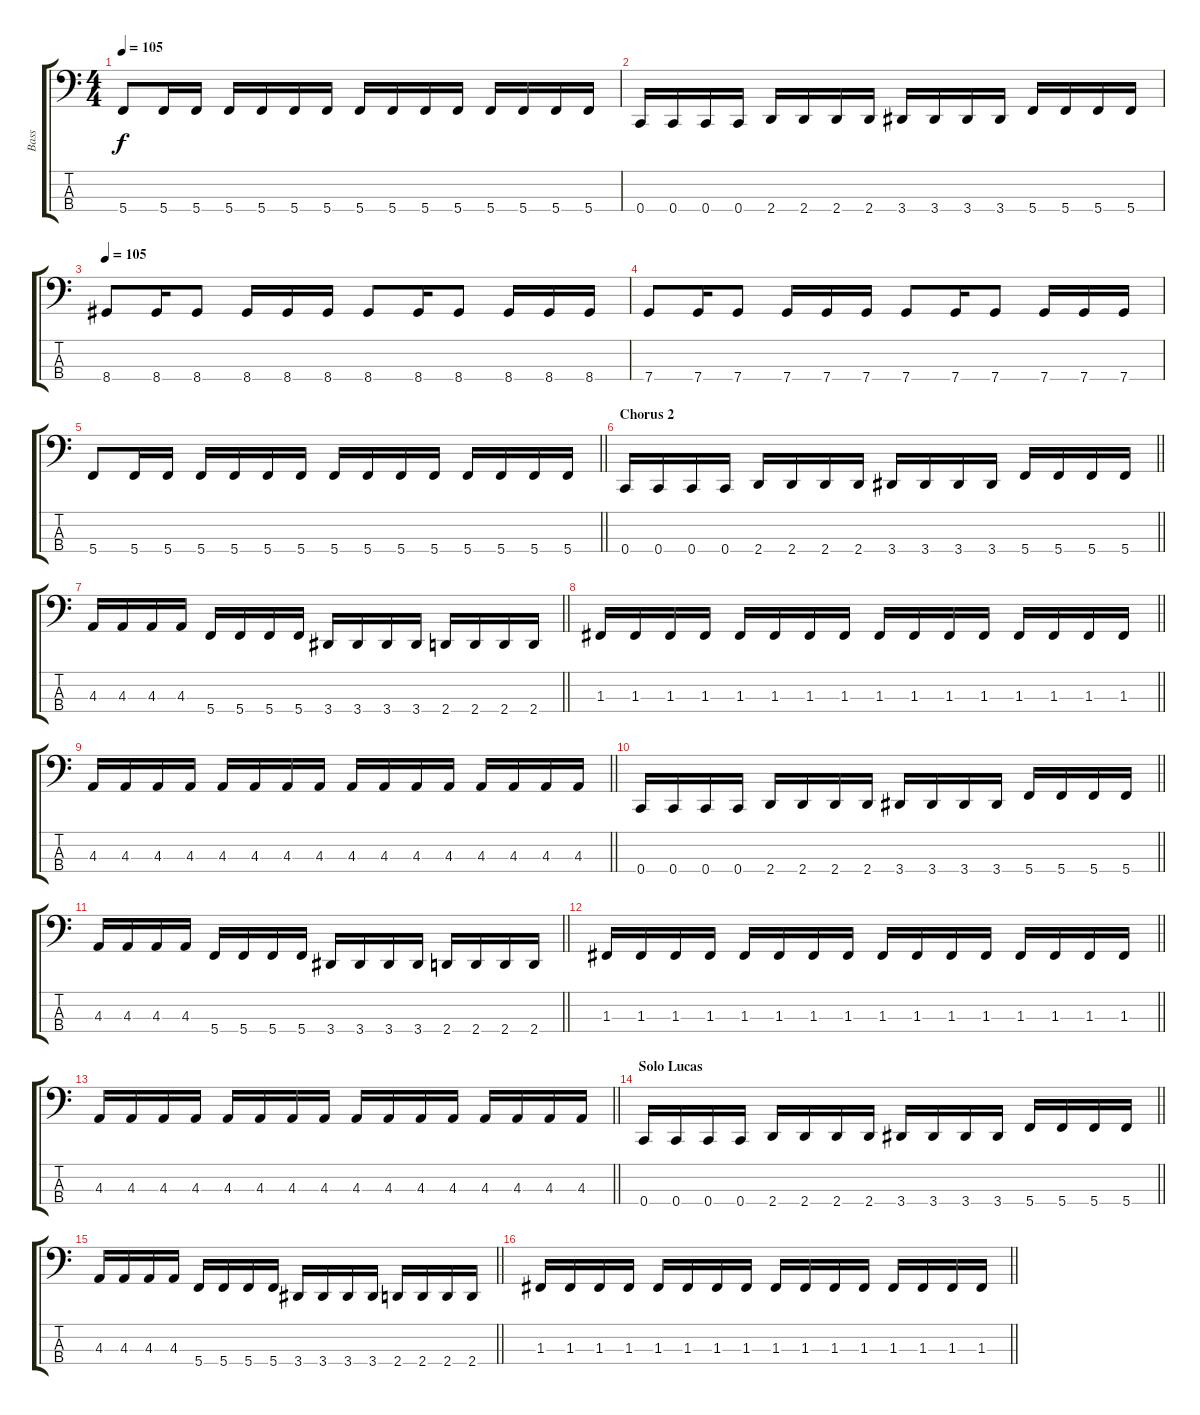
\track ("Bass" "Bass") {instrument electricbasspick}
\staff {score tabs}
\tuning (Eb2 Bb1 F1 C1) {hide}
\ts (4 4)
\tempo 105
\clef f4
\ks c
5.4.8{dy f} 5.4.16 5.4.16 5.4.16 5.4.16 5.4.16 5.4.16 5.4.16 5.4.16 5.4.16 5.4.16 5.4.16 5.4.16 5.4.16 5.4.16 |
0.4.16 0.4.16 0.4.16 0.4.16 2.4.16 2.4.16 2.4.16 2.4.16 3.4.16 3.4.16 3.4.16 3.4.16 5.4.16 5.4.16 5.4.16 5.4.16 |
\tempo 105
8.4.8 8.4.16 8.4.8 8.4.16 8.4.16 8.4.16 8.4.8 8.4.16 8.4.8 8.4.16 8.4.16 8.4.16 |
7.4.8 7.4.16 7.4.8 7.4.16 7.4.16 7.4.16 7.4.8 7.4.16 7.4.8 7.4.16 7.4.16 7.4.16 |
\barLineRight lightlight
5.4.8 5.4.16 5.4.16 5.4.16 5.4.16 5.4.16 5.4.16 5.4.16 5.4.16 5.4.16 5.4.16 5.4.16 5.4.16 5.4.16 5.4.16 |
\section ("" "Chorus 2")
\barLineRight lightlight
0.4.16 0.4.16 0.4.16 0.4.16 2.4.16 2.4.16 2.4.16 2.4.16 3.4.16 3.4.16 3.4.16 3.4.16 5.4.16 5.4.16 5.4.16 5.4.16 |
\barLineRight lightlight
4.3.16 4.3.16 4.3.16 4.3.16 5.4.16 5.4.16 5.4.16 5.4.16 3.4.16 3.4.16 3.4.16 3.4.16 2.4.16 2.4.16 2.4.16 2.4.16 |
\barLineRight lightlight
1.3.16 1.3.16 1.3.16 1.3.16 1.3.16 1.3.16 1.3.16 1.3.16 1.3.16 1.3.16 1.3.16 1.3.16 1.3.16 1.3.16 1.3.16 1.3.16 |
\barLineRight lightlight
4.3.16 4.3.16 4.3.16 4.3.16 4.3.16 4.3.16 4.3.16 4.3.16 4.3.16 4.3.16 4.3.16 4.3.16 4.3.16 4.3.16 4.3.16 4.3.16 |
\barLineRight lightlight
0.4.16 0.4.16 0.4.16 0.4.16 2.4.16 2.4.16 2.4.16 2.4.16 3.4.16 3.4.16 3.4.16 3.4.16 5.4.16 5.4.16 5.4.16 5.4.16 |
\barLineRight lightlight
4.3.16 4.3.16 4.3.16 4.3.16 5.4.16 5.4.16 5.4.16 5.4.16 3.4.16 3.4.16 3.4.16 3.4.16 2.4.16 2.4.16 2.4.16 2.4.16 |
\barLineRight lightlight
1.3.16 1.3.16 1.3.16 1.3.16 1.3.16 1.3.16 1.3.16 1.3.16 1.3.16 1.3.16 1.3.16 1.3.16 1.3.16 1.3.16 1.3.16 1.3.16 |
\barLineRight lightlight
4.3.16 4.3.16 4.3.16 4.3.16 4.3.16 4.3.16 4.3.16 4.3.16 4.3.16 4.3.16 4.3.16 4.3.16 4.3.16 4.3.16 4.3.16 4.3.16 |
\section ("" "Solo Lucas")
\barLineRight lightlight
0.4.16 0.4.16 0.4.16 0.4.16 2.4.16 2.4.16 2.4.16 2.4.16 3.4.16 3.4.16 3.4.16 3.4.16 5.4.16 5.4.16 5.4.16 5.4.16 |
\barLineRight lightlight
4.3.16 4.3.16 4.3.16 4.3.16 5.4.16 5.4.16 5.4.16 5.4.16 3.4.16 3.4.16 3.4.16 3.4.16 2.4.16 2.4.16 2.4.16 2.4.16 |
\barLineRight lightlight
1.3.16 1.3.16 1.3.16 1.3.16 1.3.16 1.3.16 1.3.16 1.3.16 1.3.16 1.3.16 1.3.16 1.3.16 1.3.16 1.3.16 1.3.16 1.3.16
